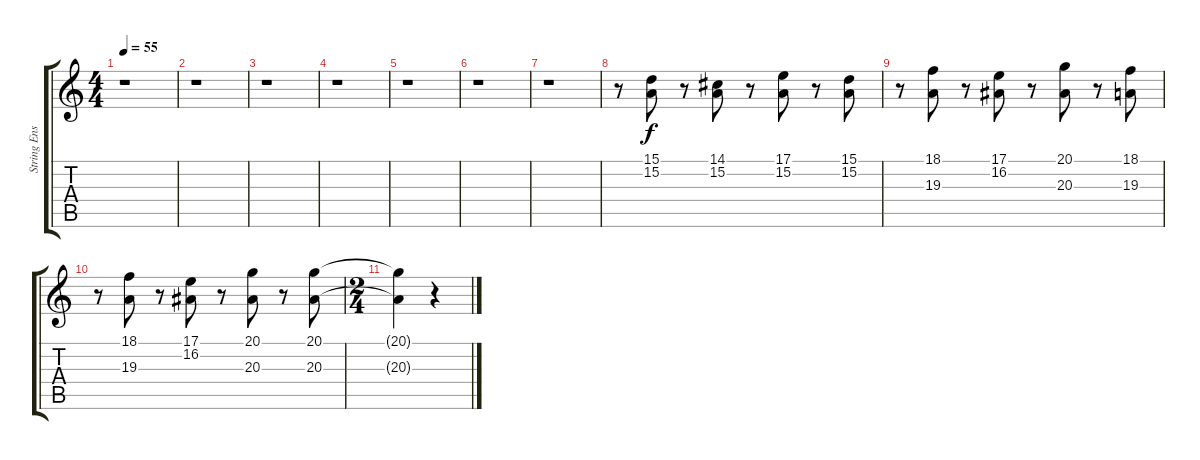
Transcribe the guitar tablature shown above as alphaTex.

\track ("String Ensemble" "String Ens") {instrument tremolostrings}
\staff {score tabs}
\tuning (B3 Gb3 D3 A2 E2 B1) {hide}
\ts (4 4)
\tempo 55
\clef g2
\ks c
r.1{dy f volume 13 balance 8 instrument tremolostrings} |
r.1 |
r.1 |
r.1 |
r.1 |
r.1 |
r.1 |
r.8 (15.1 15.2).8 r.8 (14.1 15.2).8 r.8 (17.1 15.2).8 r.8 (15.1 15.2).8 |
r.8 (18.1 19.3).8 r.8 (17.1 16.2).8 r.8 (20.1 20.3).8 r.8 (18.1 19.3).8 |
r.8 (18.1 19.3).8 r.8 (17.1 16.2).8 r.8 (20.1 20.3).8 r.8 (20.1 20.3).8 |
\ts (2 4)
(20.1{t} 20.3{t}).4 r.4
